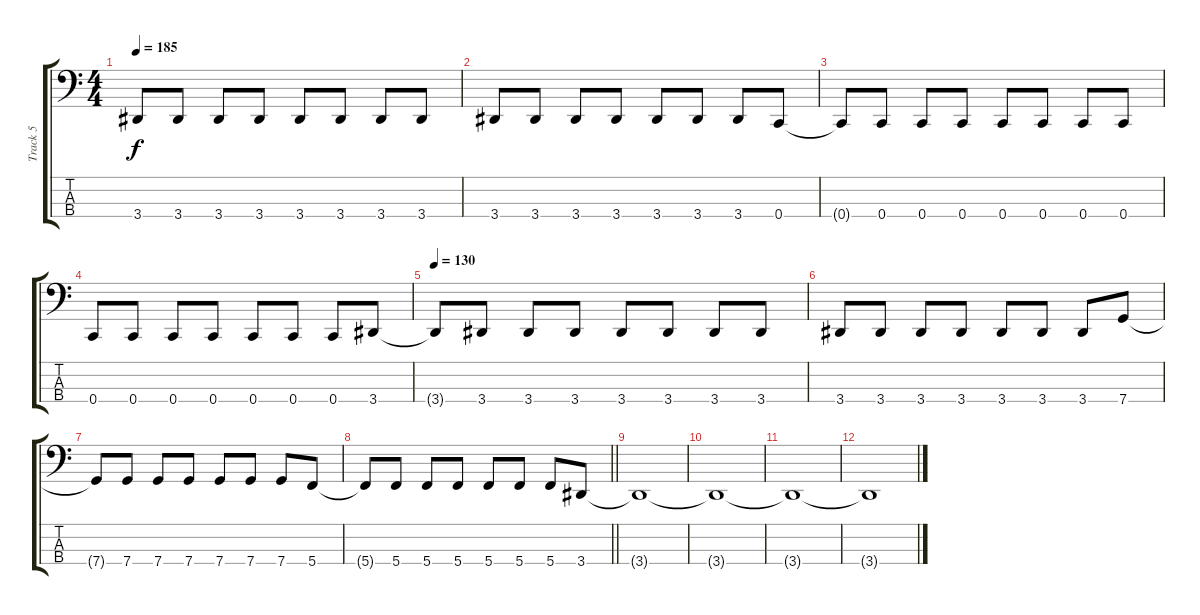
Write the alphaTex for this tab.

\track ("Track 5" "Track 5") {instrument electricbasspick}
\staff {score tabs}
\tuning (F2 C2 G1 C1) {hide}
\ts (4 4)
\tempo 185
\clef f4
\ks c
3.4{t}.8{dy f} 3.4.8 3.4.8 3.4.8 3.4.8 3.4.8 3.4.8 3.4.8 |
3.4.8 3.4.8 3.4.8 3.4.8 3.4.8 3.4.8 3.4.8 0.4.8 |
0.4{t}.8 0.4.8 0.4.8 0.4.8 0.4.8 0.4.8 0.4.8 0.4.8 |
0.4.8 0.4.8 0.4.8 0.4.8 0.4.8 0.4.8 0.4.8 3.4.8 |
\tempo 130
3.4{t}.8 3.4.8 3.4.8 3.4.8 3.4.8 3.4.8 3.4.8 3.4.8 |
3.4.8 3.4.8 3.4.8 3.4.8 3.4.8 3.4.8 3.4.8 7.4.8 |
7.4{t}.8 7.4.8 7.4.8 7.4.8 7.4.8 7.4.8 7.4.8 5.4.8 |
\barLineRight lightlight
5.4{t}.8 5.4.8 5.4.8 5.4.8 5.4.8 5.4.8 5.4.8 3.4.8 |
3.4{t}.1 |
3.4{t}.1 |
3.4{t}.1 |
3.4{t}.1
